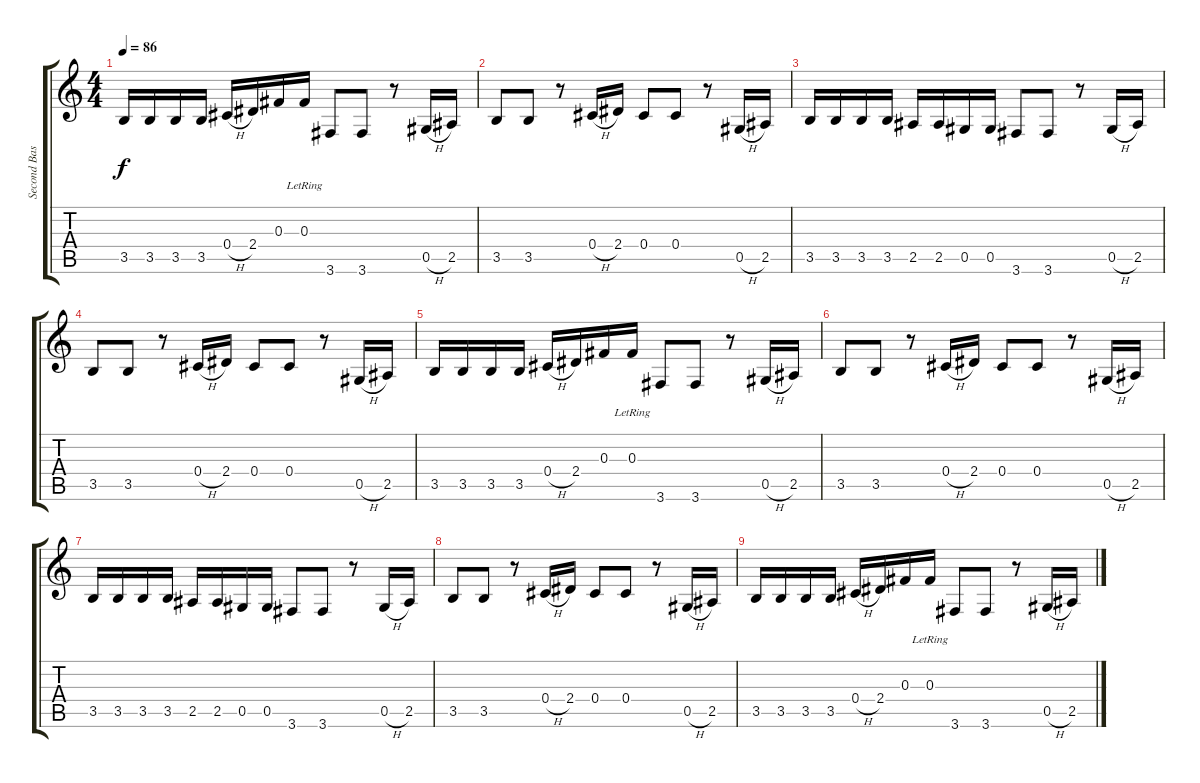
\track ("Second Bass" "Second Bas") {instrument electricguitarjazz}
\staff {score tabs}
\tuning (Eb4 Bb3 Gb3 Db3 Ab2 Eb2) {hide}
\ts (4 4)
\tempo 86
\clef g2
\ks c
3.5.16{dy f} 3.5.16 3.5.16 3.5.16 0.4{h}.16 2.4.16 0.3.16 0.3{lr}.16 3.6.8 3.6.8 r.8 0.5{h}.16 2.5.16 |
3.5.8 3.5.8 r.8 0.4{h}.16 2.4.16 0.4.8 0.4.8 r.8 0.5{h}.16 2.5.16 |
3.5.16 3.5.16 3.5.16 3.5.16 2.5.16 2.5.16 0.5.16 0.5.16 3.6.8 3.6.8 r.8 0.5{h}.16 2.5.16 |
3.5.8 3.5.8 r.8 0.4{h}.16 2.4.16 0.4.8 0.4.8 r.8 0.5{h}.16 2.5.16 |
3.5.16 3.5.16 3.5.16 3.5.16 0.4{h}.16 2.4.16 0.3.16 0.3{lr}.16 3.6.8 3.6.8 r.8 0.5{h}.16 2.5.16 |
3.5.8 3.5.8 r.8 0.4{h}.16 2.4.16 0.4.8 0.4.8 r.8 0.5{h}.16 2.5.16 |
3.5.16 3.5.16 3.5.16 3.5.16 2.5.16 2.5.16 0.5.16 0.5.16 3.6.8 3.6.8 r.8 0.5{h}.16 2.5.16 |
3.5.8 3.5.8 r.8 0.4{h}.16 2.4.16 0.4.8 0.4.8 r.8 0.5{h}.16 2.5.16 |
3.5.16 3.5.16 3.5.16 3.5.16 0.4{h}.16 2.4.16 0.3.16 0.3{lr}.16 3.6.8 3.6.8 r.8 0.5{h}.16 2.5.16
